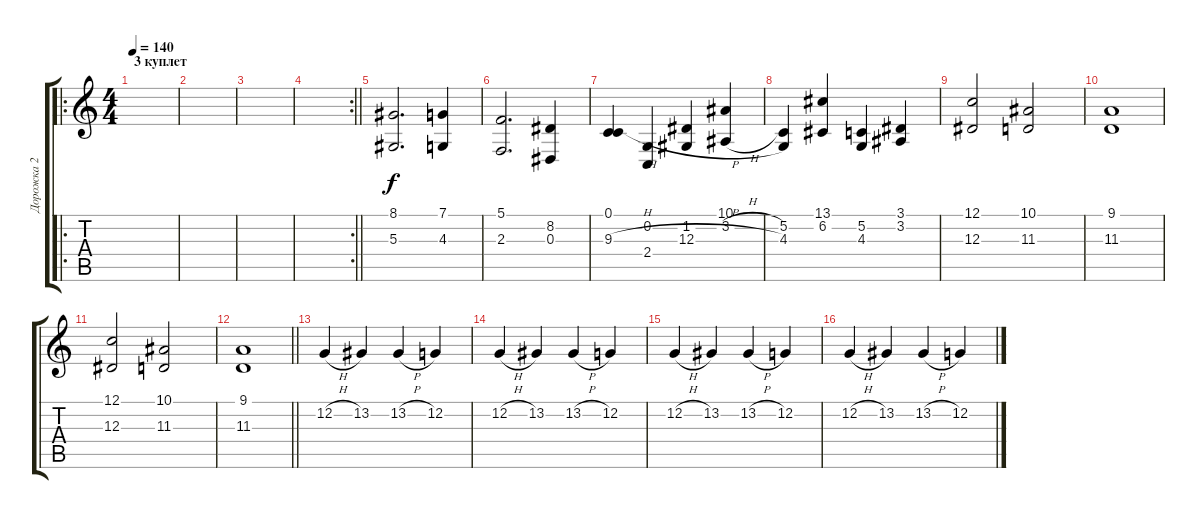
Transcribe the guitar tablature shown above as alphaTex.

\track ("Дорожка 2" "Дорожка 2") {instrument tremolostrings}
\staff {score tabs}
\tuning (C4 G3 Eb3 Bb2 F2 C2) {hide}
\ro
\ts (4 4)
\section ("" "3 куплет")
\tempo 140
\clef g2
\ks c
|
|
|
\rc 2
\barLineRight lightlight
|
(8.1 5.3).2{d} (7.1 4.3).4 |
(5.1 2.3).2{d} (8.2 0.3).4 |
(0.1 9.3{h}).4 (0.2 2.4).4 (1.2 12.3{h}).4 (10.1 3.2{h}).4 |
(5.2 4.3).4 (13.1 6.2).4 (5.2 4.3).4 (3.1 3.2).4 |
(12.1 12.3).2 (10.1 11.3).2 |
(9.1 11.3).1 |
(12.1 12.3).2 (10.1 11.3).2 |
\barLineRight lightlight
(9.1 11.3).1 |
12.2{h}.4 13.2.4 13.2{h}.4 12.2.4 |
12.2{h}.4 13.2.4 13.2{h}.4 12.2.4 |
12.2{h}.4 13.2.4 13.2{h}.4 12.2.4 |
12.2{h}.4 13.2.4 13.2{h}.4 12.2.4
